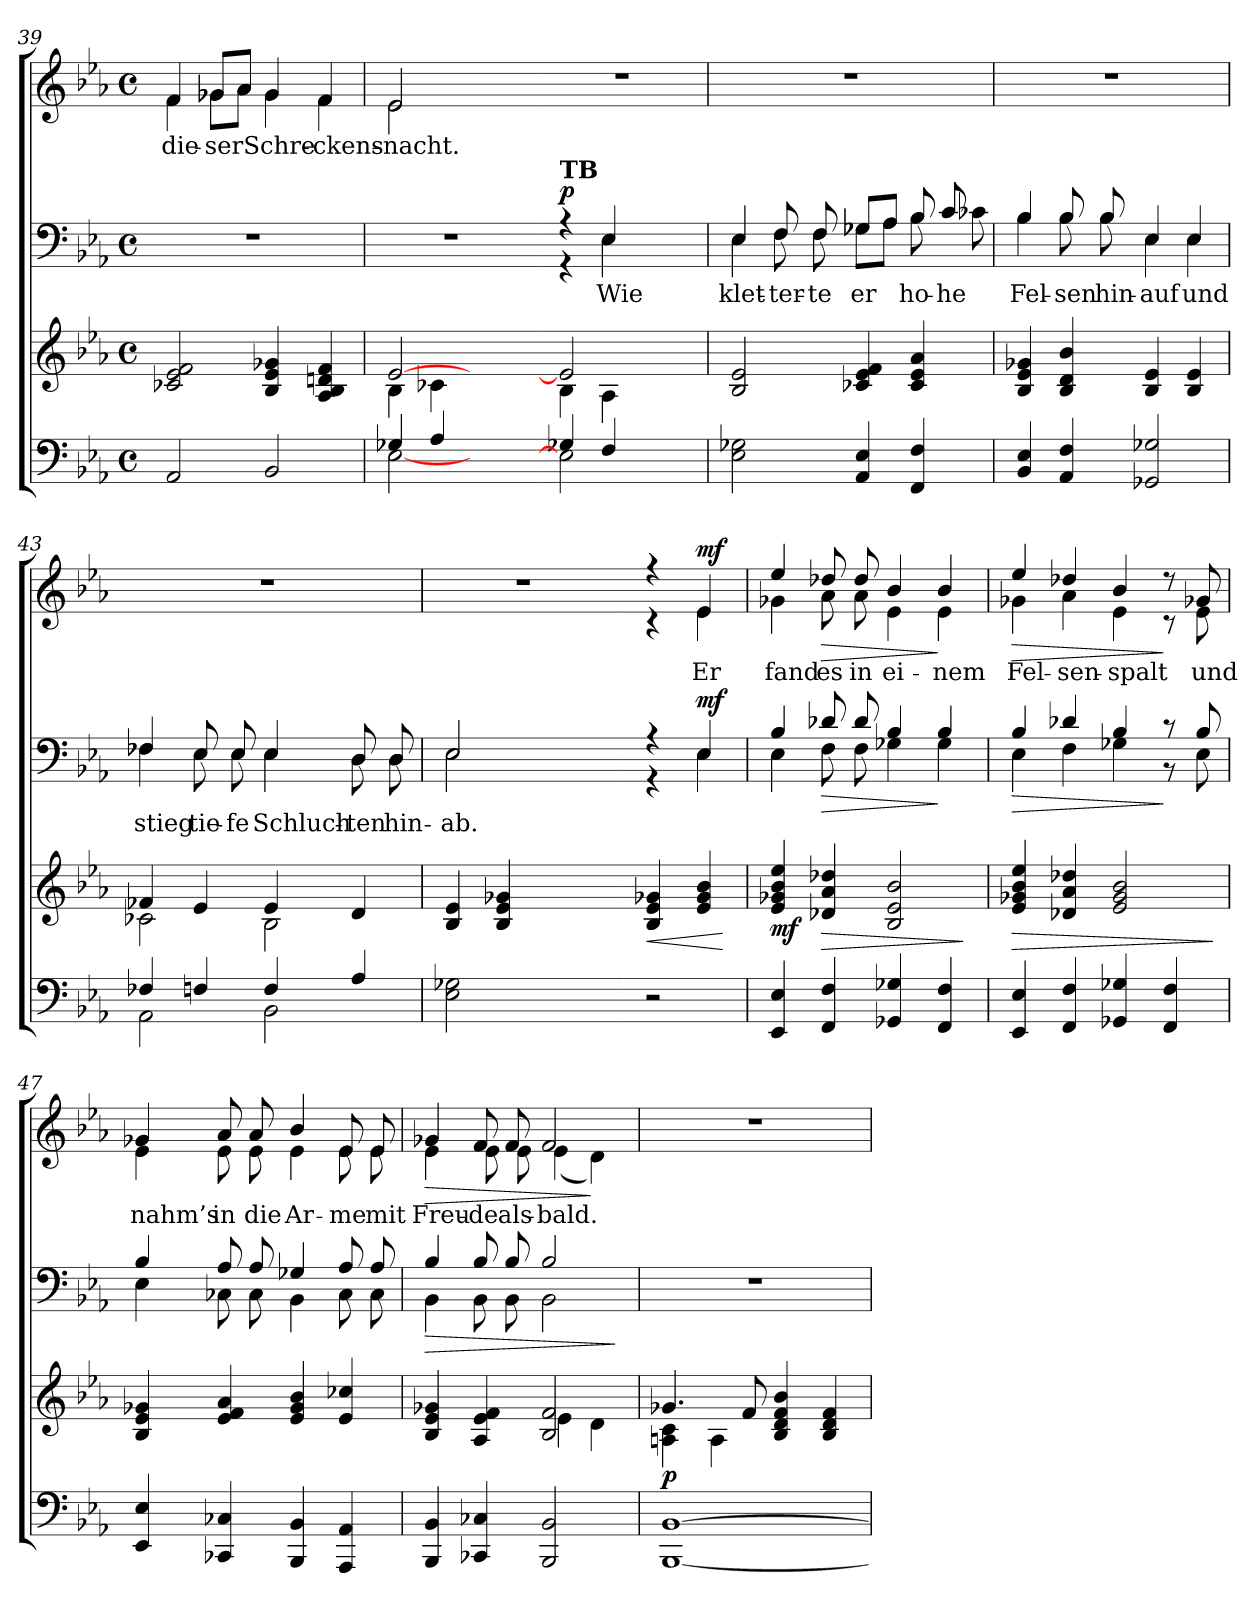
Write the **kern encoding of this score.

**kern	**kern	**dynam	**kern	**text	**dynam	**kern	**text	**dynam
*part3	*part3	*part3	*part2	*part2	*part2	*part1	*part1	*part1
*staff4	*staff3	*staff3/4	*staff2	*staff2	*staff2	*staff1	*staff1	*staff1
*clefF4	*clefG2	*	*clefF4	*	*	*clefG2	*	*
*k[b-e-a-]	*k[b-e-a-]	*	*k[b-e-a-]	*	*	*k[b-e-a-]	*	*
*c:	*c:	*	*c:	*	*	*c:	*	*
*M4/4	*M4/4	*	*M4/4	*	*	*M4/4	*	*
*met(c)	*met(c)	*	*met(c)	*	*	*met(c)	*	*
=39	=39	=39	=39	=39	=39	=39	=39	=39
!	!	!	!	!	!	!	!LO:LY:b	!
*	*	*	*	*	*	*^	*	*
2AA-/	2c-X/ 2e-/ 2f/	.	1r	.	.	4f/	4f\	die-	.
!	!	!	!	!	!	!	!	!LO:LY:b	!
.	.	.	.	.	.	8g-X/L	8g-X\L	-ser	.
.	.	.	.	.	.	8a-/J	8a-\J	.	.
!	!	!	!	!	!	!	!	!LO:LY:b	!
2BB-/	4B-/ 4e-/ 4g-X/	.	.	.	.	4g-/	4g-\	Schre-	.
!	!	!	!	!	!	!	!	!LO:LY:b	!
.	4A-/ 4B-/ 4dn/ 4f/	.	.	.	.	4f/	4f\	-ckens-	.
=39X2	=39X2	=39X2	=39X2	=39X2	=39X2	=39X2	=39X2	=39X2	=39X2
*^	*^	*	*	*	*	*	*	*	*
!	!	!	!	!	!	!	!	!	!	!LO:LY:b	!
4G-X/	[<2E-\	[>2e-/	4B-\	.	1r	.	.	2e-/	2e-\	-nacht.	.
4A-/	.	.	4c-X\	.	.	.	.	.	.	.	.
2ryy	2ryy	2ryy	2ryy	.	.	.	.	2ryy	2ryy	.	.
!!LO:LB:g=z
=40-	=40-	=40-	=40-	=40-	=40-	=40-	=40-	=40-	=40-	=40-	=40-
*	*	*	*	*	*^	*	*	*	*	*	*
!	!	!	!	!	!LO:TX:a:B:t=TB	!	!	!	!	!	!	!
!	!	!	!	!	!	!	!	!LO:DY:b	!	!	!	!
*	*	*	*	*	*	*	*	*	*v	*v	*	*
4G-X/	2E-\]	2e-/]	4B-\	.	4r	4r	.	p	1r	.	.
!	!	!	!	!	!	!	!LO:LY:b	!	!	!	!
4F/	.	.	4A-\	.	4E-/	4E-\	Wie	.	.	.	.
2ryy	2ryy	2ryy	2ryy	.	2ryy	2ryy	.	.	.	.	.
=41	=41	=41	=41	=41	=41	=41	=41	=41	=41	=41	=41
!	!	!	!	!	!	!	!LO:LY:b	!	!	!	!
*v	*v	*	*	*	*	*	*	*	*	*	*
*	*v	*v	*	*	*	*	*	*	*	*
2E-\ 2G-X\	2B-/ 2e-/	.	4E-/	4E-\	klet-	.	1r	.	.
!	!	!	!	!	!LO:LY:b	!	!	!	!
.	.	.	8F/	8F\	-ter-	.	.	.	.
!	!	!	!	!	!LO:LY:b	!	!	!	!
.	.	.	8F/	8F\	-te	.	.	.	.
!	!	!	!	!	!LO:LY:b	!	!	!	!
4AA-/ 4E-/	4c-X/ 4e-/ 4f/	.	8G-X/L	8G-X\L	er	.	.	.	.
.	.	.	8A-/J	8A-\J	.	.	.	.	.
!	!	!	!	!	!LO:LY:b	!	!	!	!
4FF/ 4F/	4c-/ 4e-/ 4a-/	.	8B-/	8B-\	ho-	.	.	.	.
!	!	!	!	!	!LO:LY:b	!	!	!	!
.	.	.	8c/	8c-X\	-he	.	.	.	.
=42	=42	=42	=42	=42	=42	=42	=42	=42	=42
!	!	!	!	!	!LO:LY:b	!	!	!	!
4BB-/ 4E-/	4B-/ 4e-/ 4g-X/	.	4B-/	4B-\	Fel-	.	1r	.	.
!	!	!	!	!	!LO:LY:b	!	!	!	!
4AA-/ 4F/	4B-/ 4d/ 4b-/	.	8B-/	8B-\	-sen	.	.	.	.
!	!	!	!	!	!LO:LY:b	!	!	!	!
.	.	.	8B-/	8B-\	hin-	.	.	.	.
!	!	!	!	!	!LO:LY:b	!	!	!	!
2GG-X/ 2G-X/	4B-/ 4e-/	.	4E-/	4E-\	-auf	.	.	.	.
!	!	!	!	!	!LO:LY:b	!	!	!	!
.	4B-/ 4e-/	.	4E-/	4E-\	und	.	.	.	.
=43	=43	=43	=43	=43	=43	=43	=43	=43	=43
*^	*^	*	*	*	*	*	*	*	*
!	!	!	!	!	!	!	!LO:LY:b	!	!	!	!
4F-X/	2AA-\	4f-X/	2c-X\	.	4F-X/	4F-X\	stieg	.	1r	.	.
!	!	!	!	!	!	!	!LO:LY:b	!	!	!	!
4Fn/	.	4e-/	.	.	8E-/	8E-\	tie-	.	.	.	.
!	!	!	!	!	!	!	!LO:LY:b	!	!	!	!
.	.	.	.	.	8E-/	8E-\	-fe	.	.	.	.
!	!	!	!	!	!	!	!LO:LY:b	!	!	!	!
4F/	2BB-\	4e-/	2B-\	.	4E-/	4E-\	Schluch-	.	.	.	.
!	!	!	!	!	!	!	!LO:LY:b	!	!	!	!
4A-/	.	4d/	.	.	8D/	8D\	-ten	.	.	.	.
!	!	!	!	!	!	!	!LO:LY:b	!	!	!	!
.	.	.	.	.	8D/	8D\	hin-	.	.	.	.
*v	*v	*	*	*	*	*	*	*	*	*	*
*	*v	*v	*	*	*	*	*	*	*	*
=43X3	=43X3	=43X3	=43X3	=43X3	=43X3	=43X3	=43X3	=43X3	=43X3
!	!	!	!	!	!LO:LY:b	!	!	!	!
2E-\ 2G-X\	4B-/ 4e-/	.	2E-/	2E-\	-ab.	.	1r	.	.
.	4B-/ 4e-/ 4g-X/	.	.	.	.	.	.	.	.
2ryy	2ryy	.	2ryy	2ryy	.	.	.	.	.
!!LO:LB:g=z
=44-	=44-	=44-	=44-	=44-	=44-	=44-	=44-	=44-	=44-
!	!	!LO:HP:b	!	!	!	!	!	!	!
*	*	*	*	*	*	*	*^	*	*
2r	4B-/ 4e-/ 4g-X/	<	4r	4r	.	.	4r	4r	.	.
!	!	!	!	!	!	!LO:DY:b	!	!	!LO:LY:b	!LO:DY:a
.	4e-/ 4g-/ 4b-/	.	4E-/	4E-\	.	mf	4e-/	4e-\	Er	mf
*	*	*	*v	*v	*	*	*	*	*	*
*	*	*	*	*	*	*v	*v	*	*
.	.	[	.	.	.	.	.	.
=45	=45	=45	=45	=45	=45	=45	=45	=45
*	*	*	*^	*	*	*	*	*
!	!	!LO:DY:b	!	!	!	!	!	!LO:LY:b	!
*	*	*	*	*	*	*	*^	*	*
4EE-/ 4E-/	4e-/ 4g-X/ 4b-/ 4ee-/	mf	4B-/	4E-\	.	.	4ee-/	4g-X\	fand	.
!	!	!LO:HP:b	!	!	!	!LO:HP:b	!	!	!LO:LY:b	!LO:HP:b
4FF/ 4F/	4d-X/ 4a-/ 4dd-X/	>	8d-X/	8F\	.	>	8dd-X/	8a-\	es	>
!	!	!	!	!	!	!	!	!	!LO:LY:b	!
.	.	.	8d-/	8F\	.	.	8dd-/	8a-\	in	.
!	!	!	!	!	!	!	!	!	!LO:LY:b	!
4GG-X/ 4G-X/	2B-/ 2e-/ 2b-/	.	4B-/	4G-X\	.	.	4b-/	4e-\	ei-	.
!	!	!	!	!	!	!	!	!	!LO:LY:b	!
4FF/ 4F/	.	.	4B-/	4G-\	.	]	4b-/	4e-\	-nem	]
*	*	*	*v	*v	*	*	*	*	*	*
*	*	*	*	*	*	*v	*v	*	*
.	.	]	.	.	.	.	.	.
=46	=46	=46	=46	=46	=46	=46	=46	=46
!	!	!LO:HP:b	!	!	!LO:HP:b	!	!LO:LY:b	!LO:HP:b
*	*	*	*^	*	*	*^	*	*
4EE-/ 4E-/	4e-/ 4g-X/ 4b-/ 4ee-/	>	4B-/	4E-\	.	>	4ee-/	4g-X\	Fel-	>
!	!	!	!	!	!	!	!	!	!LO:LY:b	!
4FF/ 4F/	4d-X/ 4a-/ 4dd-X/	.	4d-X/	4F\	.	.	4dd-X/	4a-\	-sen-	.
!	!	!	!	!	!	!	!	!	!LO:LY:b	!
4GG-X/ 4G-X/	2e-/ 2g-/ 2b-/	.	4B-/	4G-X\	.	.	4b-/	4e-\	-spalt	.
4FF/ 4F/	.	.	8r	8r	.	]	8r	8r	.	]
!	!	!	!	!	!	!	!	!	!LO:LY:b	!
.	.	.	8B-/	8E-\	.	.	8g-X/	8e-\	und	.
*	*	*	*v	*v	*	*	*	*	*	*
*	*	*	*	*	*	*v	*v	*	*
.	.	]	.	.	.	.	.	.
=47	=47	=47	=47	=47	=47	=47	=47	=47
*	*	*	*^	*	*	*	*	*
!	!	!	!	!	!	!	!	!LO:LY:b	!
*	*	*	*	*	*	*	*^	*	*
4EE-/ 4E-/	4B-/ 4e-/ 4g-X/	.	4B-/	4E-\	.	.	4g-X/	4e-\	nahm’s	.
!	!	!	!	!	!	!	!	!	!LO:LY:b	!
4CC-X/ 4C-X/	4e-/ 4f/ 4a-/	.	8A-/	8C-X\	.	.	8a-/	8e-\	in	.
!	!	!	!	!	!	!	!	!	!LO:LY:b	!
.	.	.	8A-/	8C-\	.	.	8a-/	8e-\	die	.
!	!	!	!	!	!	!	!	!	!LO:LY:b	!
4BBB-/ 4BB-/	4e-/ 4g-/ 4b-/	.	4G-X/	4BB-\	.	.	4b-/	4e-\	Ar-	.
!	!	!	!	!	!	!	!	!	!LO:LY:b	!
4AAA-/ 4AA-/	4e-/ 4cc-X/	.	8A-/	8C-\	.	.	8e-/	8e-\	-me	.
!	!	!	!	!	!	!	!	!	!LO:LY:b	!
.	.	.	8A-/	8C-\	.	.	8e-/	8e-\	mit	.
=48	=48	=48	=48	=48	=48	=48	=48	=48	=48	=48
*	*^	*	*	*	*	*	*	*	*	*
!	!	!	!	!	!	!	!LO:HP:b	!	!	!LO:LY:b	!LO:HP:b
4BBB-/ 4BB-/	4B-/ 4e-/ 4g-X/	2ryy	.	4B-/	4BB-\	.	>	4g-X/	4e-\	Freu-	>
!	!	!	!	!	!	!	!	!	!	!LO:LY:b	!
4CC-X/ 4C-X/	4A-/ 4e-/ 4f/	.	.	8B-/	8BB-\	.	.	8f/	8e-\	-de	.
!	!	!	!	!	!	!	!	!	!	!LO:LY:b	!
.	.	.	.	8B-/	8BB-\	.	.	8f/	8e-\	als-	.
!	!	!	!	!	!	!	!	!	!	!LO:LY:b	!
2BBB-/ 2BB-/	2B-/ 2f/	4e-\	.	2B-/	2BB-\	.	.	2f/	(<4e-\	-bald.	.
.	.	4d\	.	.	.	.	.	.	4d\)	.	]
*	*v	*v	*	*	*	*	*	*v	*v	*	*
*	*	*	*v	*v	*	*	*	*	*
.	.	.	.	.	]	.	.	.
!!LO:LB:g=z
=49	=49	=49	=49	=49	=49	=49	=49	=49
*	*^	*	*	*	*	*	*	*
!	!	!	!LO:DY:b	!	!	!	!	!	!
[1BBB- [1BB-	4.g-X/	4An\ 4c\	p	1r	.	.	1r	.	.
.	.	4A\	.	.	.	.	.	.	.
.	8f/	.	.	.	.	.	.	.	.
.	4B-/ 4d/ 4f/ 4b-/	2ryy	.	.	.	.	.	.	.
.	4B-/ 4d/ 4f/	.	.	.	.	.	.	.	.
*	*v	*v	*	*	*	*	*	*	*
=	=	=	=	=	=	=	=	=
*-	*-	*-	*-	*-	*-	*-	*-	*-
